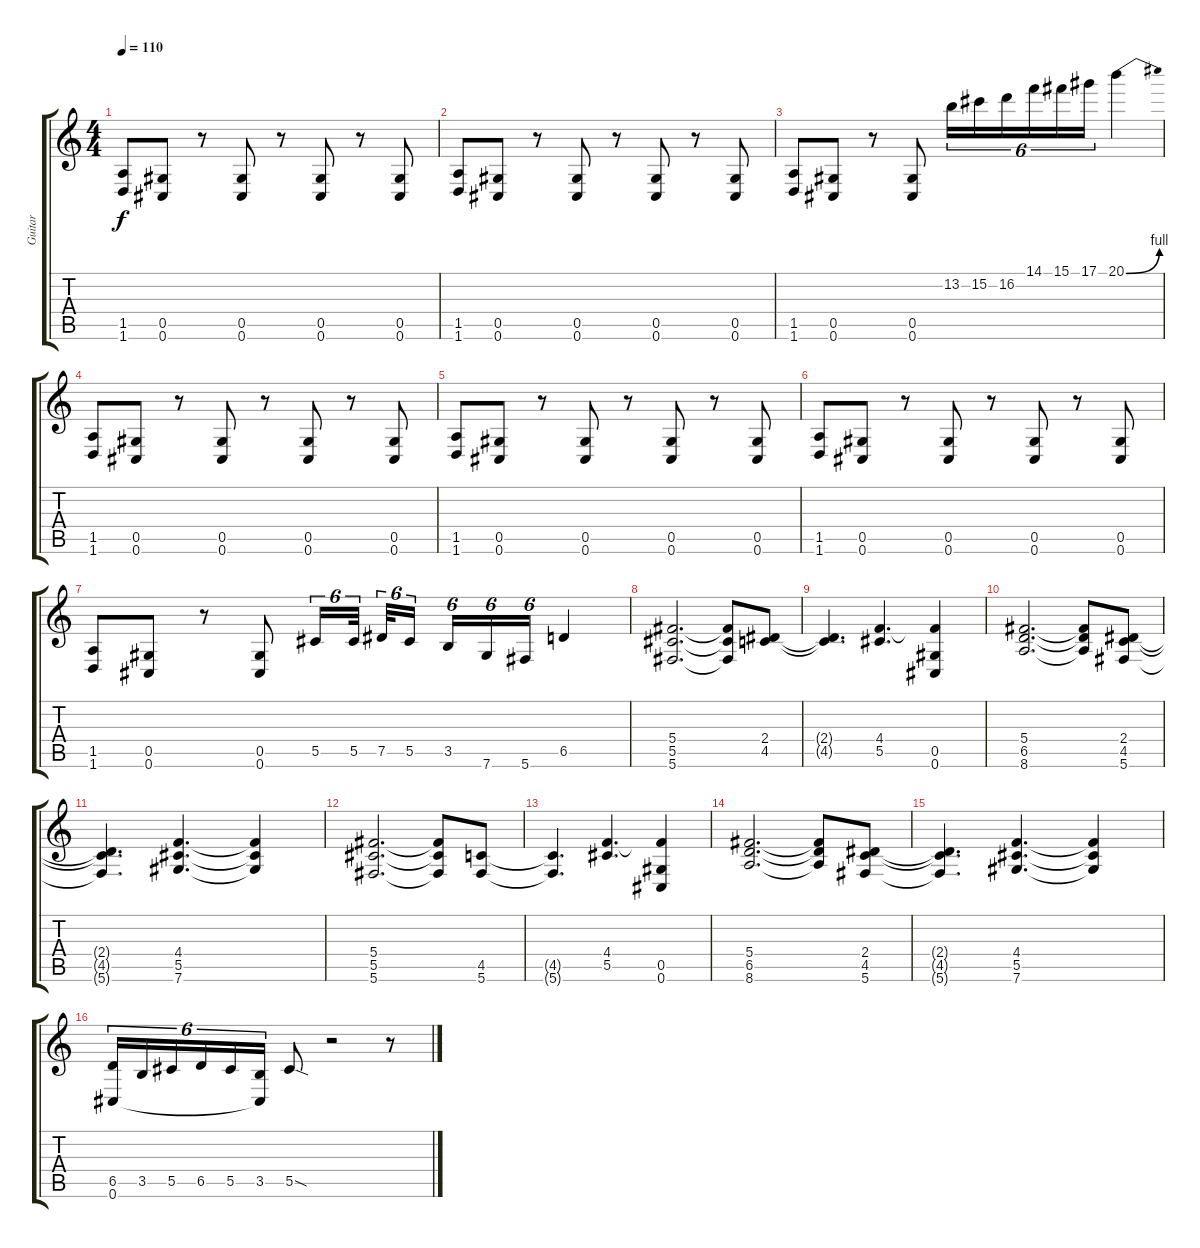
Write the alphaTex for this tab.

\track ("Guitar" "Guitar") {instrument distortionguitar}
\staff {score tabs}
\tuning (Eb4 Bb3 Gb3 Db3 Ab2 Db2) {hide}
\ts (4 4)
\tempo 110
\clef g2
\ks c
(1.5 1.6).8{dy f} (0.5 0.6).8 r.8 (0.5 0.6).8 r.8 (0.5 0.6).8 r.8 (0.5 0.6).8 |
(1.5 1.6).8 (0.5 0.6).8 r.8 (0.5 0.6).8 r.8 (0.5 0.6).8 r.8 (0.5 0.6).8 |
(1.5 1.6).8 (0.5 0.6).8 r.8 (0.5 0.6).8 13.2.16{tu (6 4) volume 13 balance 8} 15.2.16{tu (6 4)} 16.2.16{tu (6 4)} 14.1.16{tu (6 4)} 15.1.16{tu (6 4)} 17.1.16{tu (6 4)} 20.1{be (bend 0 0 60 4)}.4 |
(1.5 1.6).8{volume 15 balance 13} (0.5 0.6).8 r.8 (0.5 0.6).8 r.8 (0.5 0.6).8 r.8 (0.5 0.6).8 |
(1.5 1.6).8 (0.5 0.6).8 r.8 (0.5 0.6).8 r.8 (0.5 0.6).8 r.8 (0.5 0.6).8 |
(1.5 1.6).8 (0.5 0.6).8 r.8 (0.5 0.6).8 r.8 (0.5 0.6).8 r.8 (0.5 0.6).8 |
(1.5 1.6).8 (0.5 0.6).8 r.8 (0.5 0.6).8 5.5.16{tu (6 4)} 5.5.32{tu (6 4)} 7.5.32{tu (6 4)} 5.5.16{tu (6 4)} 3.5.16{tu (6 4)} 7.6.16{tu (6 4)} 5.6.16{tu (6 4)} 6.5.4 |
(5.4 5.5 5.6).2{d volume 12 balance 8} (5.4{t} 5.5{t} 5.6{t}).8 (2.4 4.5).8 |
(2.4{t} 4.5{t}).4{d} (4.4 5.5).4{d} (4.4{t} 0.5 0.6).4 |
(5.4 6.5 8.6).2{d} (5.4{t} 6.5{t} 8.6{t}).8 (2.4 4.5 5.6).8 |
(2.4{t} 4.5{t} 5.6{t}).4{d} (4.4 5.5 7.6).4{d} (4.4{t} 5.5{t} 7.6{t}).4 |
(5.4 5.5 5.6).2{d volume 12 balance 8} (5.4{t} 5.5{t} 5.6{t}).8 (4.5 5.6).8 |
(4.5{t} 5.6{t}).4{d} (4.4 5.5).4{d} (4.4{t} 0.5 0.6).4 |
(5.4 6.5 8.6).2{d} (5.4{t} 6.5{t} 8.6{t}).8 (2.4 4.5 5.6).8 |
(2.4{t} 4.5{t} 5.6{t}).4{d} (4.4 5.5 7.6).4{d} (4.4{t} 5.5{t} 7.6{t}).4 |
(6.5 0.6).16{tu (6 4) volume 15 balance 13} 3.5.16{tu (6 4)} 5.5.16{tu (6 4)} 6.5.16{tu (6 4)} 5.5.16{tu (6 4)} (3.5 0.6{t}).16{tu (6 4)} 5.5{sod}.8 r.2 r.8
